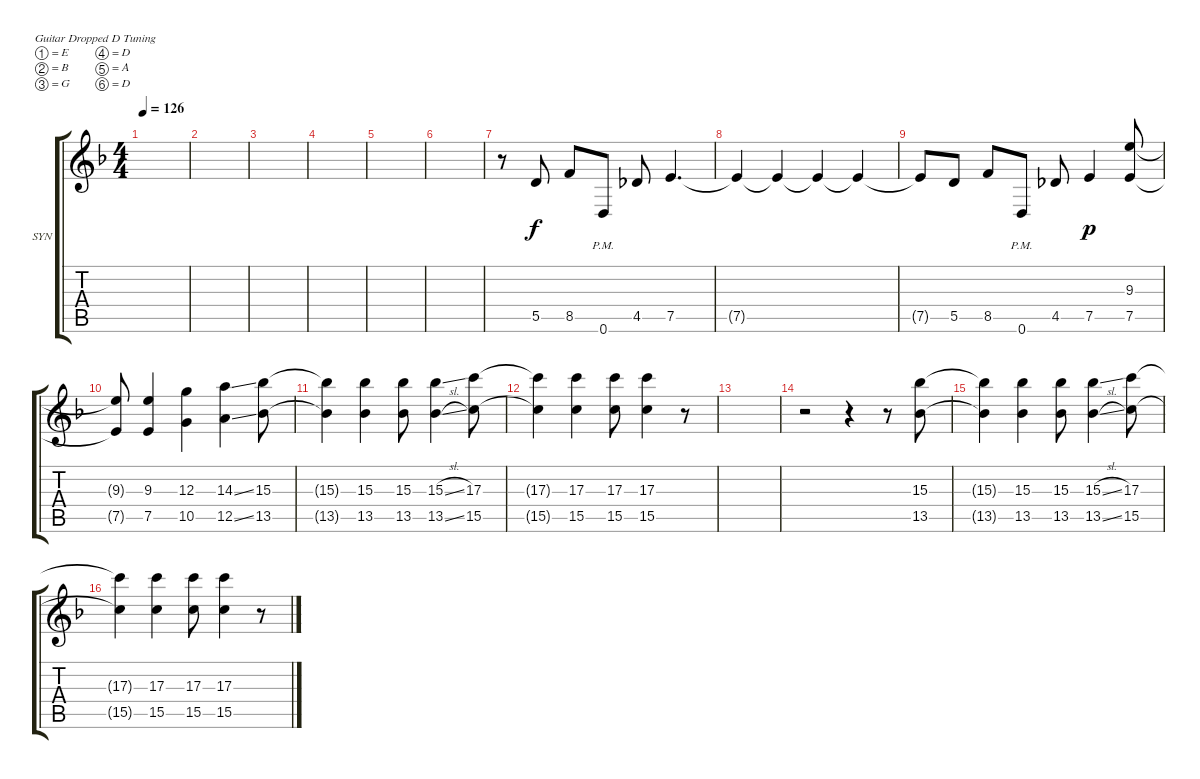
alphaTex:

\defaultSystemsLayout 4
\bracketExtendMode groupsimilarinstruments
\firstSystemTrackNameOrientation horizontal
\otherSystemsTrackNameOrientation horizontal
\track ("Rhythm Dub" "SYN") {instrument distortionguitar}
\staff {score tabs}
\tuning (E4 B3 G3 D3 A2 D2)
\ts (4 4)
\tempo 126
\clef g2
\ks f
|
|
|
|
|
|
r.8 5.5.8 8.5.8 0.6{pm}.8 4.5.8 7.5.4{d} |
7.5{t}.4 7.5{t}.4 7.5{t}.4 7.5{t}.4 |
7.5{t}.8 5.5.8 8.5.8 0.6{pm}.8 4.5.8 7.5.4{dy p} (7.5 9.3).8 |
(7.5{t} 9.3{t}).8 (7.5 9.3).4 (10.5 12.3).4 (12.5{ss} 14.3{ss}).4 (13.5 15.3).8 |
(15.3{t} 13.5{t}).4 (15.3 13.5).4 (15.3 13.5).8 (15.3{sl} 13.5{sl}).4 (17.3 15.5).8 |
(15.5{t} 17.3{t}).4 (15.5 17.3).4 (15.5 17.3).8 (15.5 17.3).4 r.8 |
|
r.2 r.4 r.8 (13.5 15.3).8 |
(15.3{t} 13.5{t}).4 (15.3 13.5).4 (15.3 13.5).8 (15.3{sl} 13.5{sl}).4 (17.3 15.5).8 |
(15.5{t} 17.3{t}).4 (15.5 17.3).4 (15.5 17.3).8 (15.5 17.3).4 r.8
